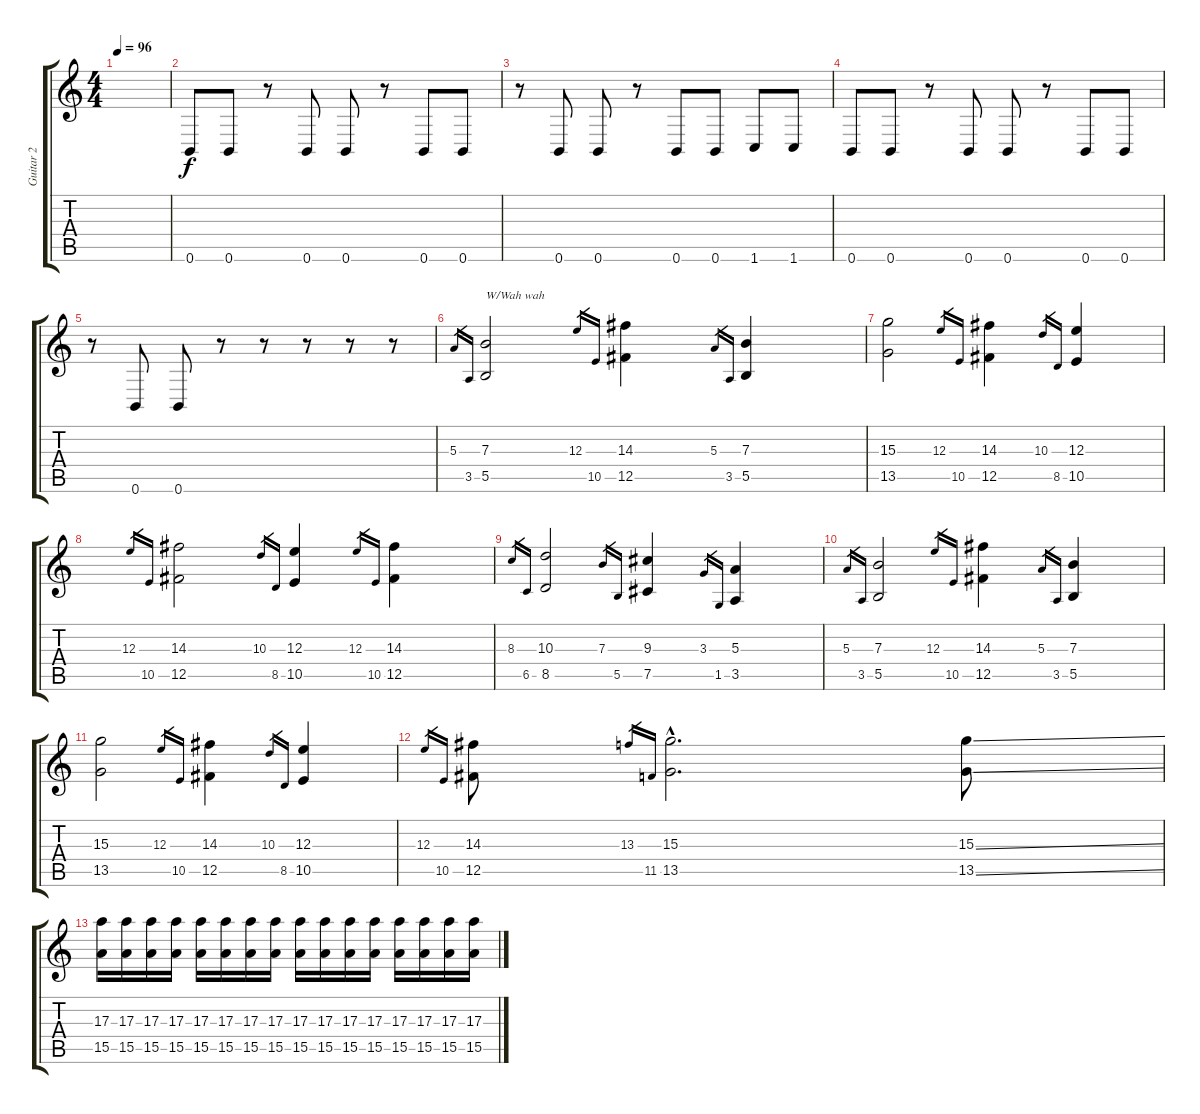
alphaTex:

\track ("Guitar 2" "Guitar 2") {instrument distortionguitar}
\staff {score tabs}
\tuning (Db4 Ab3 E3 B2 Gb2 B1) {hide}
\ts (4 4)
\tempo 96
\clef g2
\ks c
|
0.6.8 0.6.8 r.8 0.6.8 0.6.8 r.8 0.6.8 0.6.8 |
r.8 0.6.8 0.6.8 r.8 0.6.8 0.6.8 1.6.8 1.6.8 |
0.6.8 0.6.8 r.8 0.6.8 0.6.8 r.8 0.6.8 0.6.8 |
r.8 0.6.8 0.6.8 r.8 r.8 r.8 r.8 r.8 |
5.3.16{gr} 3.5.16{gr} (7.3 5.5).2{txt "W/Wah wah"} 12.3.16{gr} 10.5.16{gr} (14.3 12.5).4 5.3.16{gr} 3.5.16{gr} (7.3 5.5).4 |
(15.3 13.5).2 12.3.16{gr} 10.5.16{gr} (14.3 12.5).4 10.3.16{gr} 8.5.16{gr} (12.3 10.5).4 |
12.3.16{gr} 10.5.16{gr} (14.3 12.5).2 10.3.16{gr} 8.5.16{gr} (12.3 10.5).4 12.3.16{gr} 10.5.16{gr} (14.3 12.5).4 |
8.3.16{gr} 6.5.16{gr} (10.3 8.5).2 7.3.16{gr} 5.5.16{gr} (9.3 7.5).4 3.3.16{gr} 1.5.16{gr} (5.3 3.5).4 |
5.3.16{gr} 3.5.16{gr} (7.3 5.5).2 12.3.16{gr} 10.5.16{gr} (14.3 12.5).4 5.3.16{gr} 3.5.16{gr} (7.3 5.5).4 |
(15.3 13.5).2 12.3.16{gr} 10.5.16{gr} (14.3 12.5).4 10.3.16{gr} 8.5.16{gr} (12.3 10.5).4 |
12.3.16{gr} 10.5.16{gr} (14.3 12.5).8 13.3.16{gr} 11.5.16{gr} (15.3{hac} 13.5{hac}).2{d} (15.3{ss} 13.5{ss}).8 |
(17.3 15.5).16 (17.3 15.5).16 (17.3 15.5).16 (17.3 15.5).16 (17.3 15.5).16 (17.3 15.5).16 (17.3 15.5).16 (17.3 15.5).16 (17.3 15.5).16 (17.3 15.5).16 (17.3 15.5).16 (17.3 15.5).16 (17.3 15.5).16 (17.3 15.5).16 (17.3 15.5).16 (17.3 15.5).16
